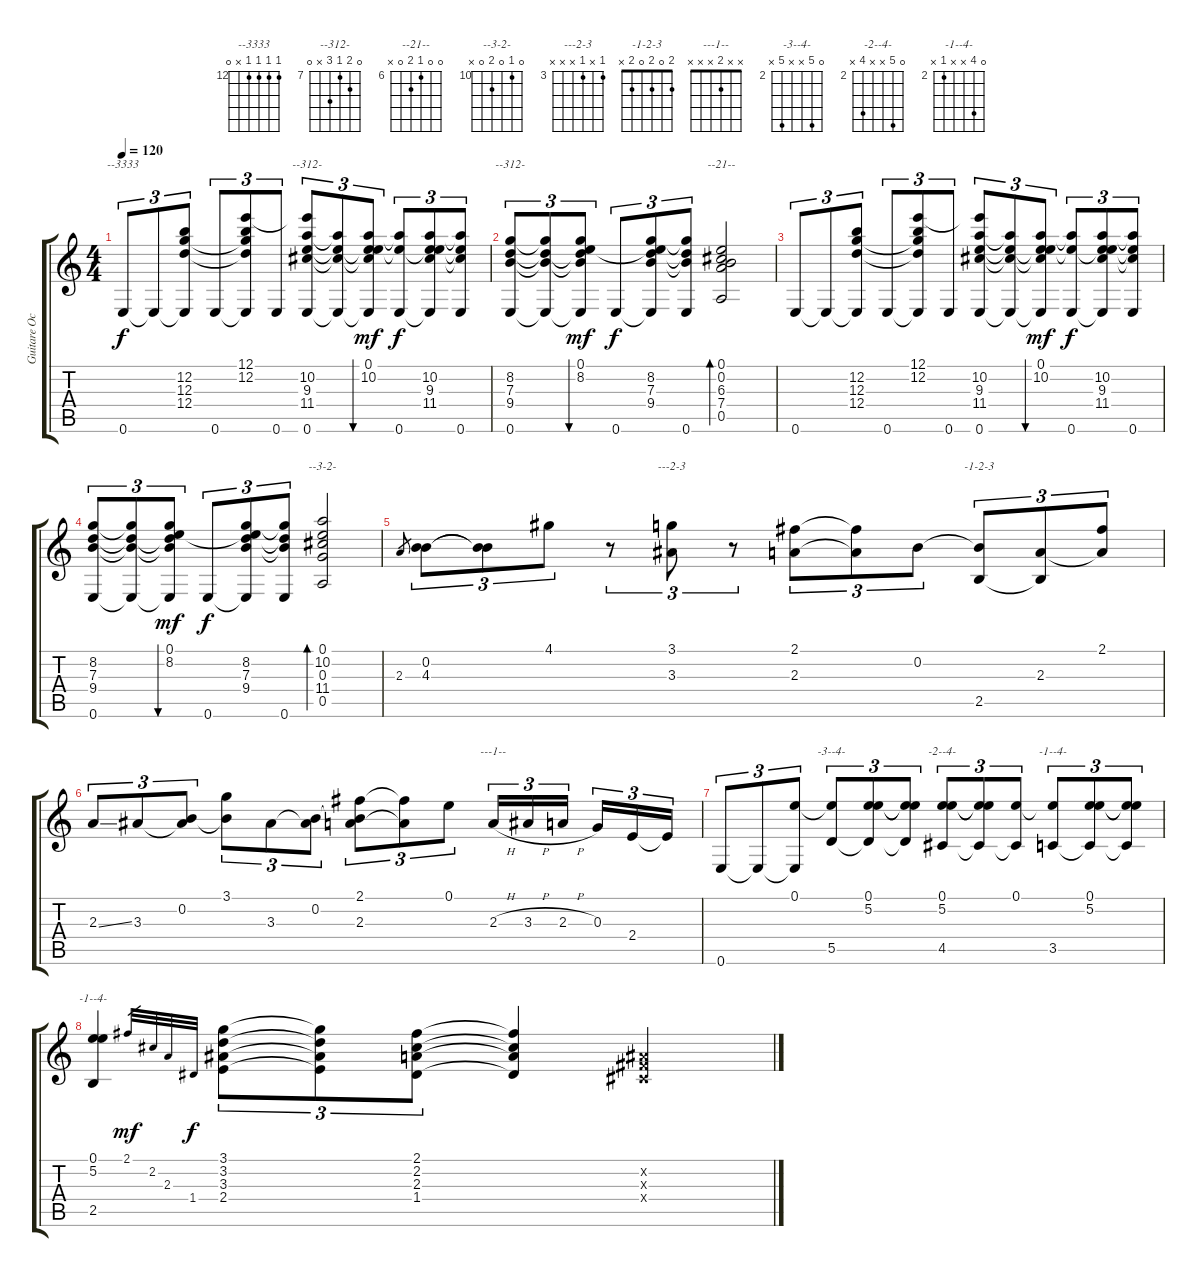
\track ("Guitare Octobre 2000" "Guitare Oc") {instrument acousticguitarnylon}
\staff {score tabs}
\tuning (E4 B3 G3 D3 A2 E2) {hide}
\chord ("--3333" 12 12 12 12 x 0) {firstfret 12}
\chord ("--312-" 0 10 9 11 x 0) {firstfret 9}
\chord ("--312-" 0 8 7 9 x 0) {firstfret 7}
\chord ("--21--" 0 0 6 7 0 x) {firstfret 6}
\chord ("--3-2-" 0 10 0 11 0 x) {firstfret 10}
\chord ("---2-3" 3 x 3 x x x) {firstfret 3}
\chord ("-1-2-3" 2 0 2 0 2 x)
\chord ("---1--" x x 2 x x x)
\chord ("-3--4-" 0 6 x x 6 x) {firstfret 2}
\chord ("-2--4-" 0 6 x x 5 x) {firstfret 2}
\chord ("-1--4-" 0 5 x x 3 x) {firstfret 2}
\chord ("-1--4-" 0 5 x x 2 x) {firstfret 2}
\ts (4 4)
\tempo 120
\clef g2
\ks c
0.6.8{tu (3 2) ch "--3333" dy f} 0.6{t}.8{tu (3 2)} (12.2 12.3 12.4 0.6{t}).8{tu (3 2)} 0.6.8{tu (3 2)} (12.1 12.2 12.3{t} 12.4{t} 0.6{t}).8{tu (3 2)} 0.6.8{tu (3 2)} (12.1{t} 10.2 9.3 11.4 0.6).8{tu (3 2) ch "--312-"} (10.2{t} 9.3{t} 11.4{t} 0.6{t}).8{tu (3 2)} (0.1 10.2 9.3{t} 11.4{t} 0.6{t}).8{tu (3 2) bu 120 dy mf} (0.1{t} 10.2{t} 0.6).8{tu (3 2) dy f} (0.1{t} 10.2 9.3 11.4 0.6{t}).8{tu (3 2)} (10.2{t} 9.3{t} 11.4{t} 0.6).8{tu (3 2)} |
(8.2 7.3 9.4 0.6).8{tu (3 2) ch "--312-"} (8.2{t} 7.3{t} 9.4{t} 0.6{t}).8{tu (3 2)} (0.1 8.2 7.3{t} 9.4{t} 0.6{t}).8{tu (3 2) bu 120 dy mf} 0.6.8{tu (3 2) dy f} (0.1{t} 8.2 7.3 9.4 0.6{t}).8{tu (3 2)} (8.2{t} 7.3{t} 9.4{t} 0.6).8{tu (3 2)} (0.1 0.2 6.3 7.4 0.5).2{bd 240 ch "--21--"} |
0.6.8{tu (3 2)} 0.6{t}.8{tu (3 2)} (12.2 12.3 12.4 0.6{t}).8{tu (3 2)} 0.6.8{tu (3 2)} (12.1 12.2 12.3{t} 12.4{t} 0.6{t}).8{tu (3 2)} 0.6.8{tu (3 2)} (12.1{t} 10.2 9.3 11.4 0.6).8{tu (3 2)} (10.2{t} 9.3{t} 11.4{t} 0.6{t}).8{tu (3 2)} (0.1 10.2 9.3{t} 11.4{t} 0.6{t}).8{tu (3 2) bu 120 dy mf} (0.1{t} 10.2{t} 0.6).8{tu (3 2) dy f} (0.1{t} 10.2 9.3 11.4 0.6{t}).8{tu (3 2)} (10.2{t} 9.3{t} 11.4{t} 0.6).8{tu (3 2)} |
(8.2 7.3 9.4 0.6).8{tu (3 2)} (8.2{t} 7.3{t} 9.4{t} 0.6{t}).8{tu (3 2)} (0.1 8.2 7.3{t} 9.4{t} 0.6{t}).8{tu (3 2) bu 120 dy mf} 0.6.8{tu (3 2) dy f} (0.1{t} 8.2 7.3 9.4 0.6{t}).8{tu (3 2)} (8.2{t} 7.3{t} 9.4{t} 0.6).8{tu (3 2)} (0.1 10.2 0.3 11.4 0.5).2{bd 240 ch "--3-2-"} |
2.3.8{gr} (0.2 4.3).8{tu (3 2)} (0.2{t} 4.3{t}).8{tu (3 2)} 4.1.8{tu (3 2)} r.8{tu (3 2)} (3.1 3.3).8{tu (3 2) ch "---2-3"} r.8{tu (3 2)} (2.1 2.3).8{tu (3 2)} (2.1{t} 2.3{t}).8{tu (3 2)} 0.2.8{tu (3 2)} (0.2{t} 2.5).8{tu (3 2) ch "-1-2-3"} (2.3 2.5{t}).8{tu (3 2)} (2.1 2.3{t}).8{tu (3 2)} |
2.3{ss}.8{tu (3 2)} 3.3.8{tu (3 2)} (0.2 3.3{t}).8{tu (3 2)} (3.1 0.2{t}).8{tu (3 2)} 3.3.8{tu (3 2)} (0.2 3.3{t}).8{tu (3 2)} (2.1 0.2{t} 2.3).8{tu (3 2)} (2.1{t} 2.3{t}).8{tu (3 2)} 0.1.8{tu (3 2)} 2.3{h}.16{tu (3 2) ch "---1--"} 3.3{h}.16{tu (3 2)} 2.3{h}.16{tu (3 2)} 0.3.16{tu (3 2)} 2.4.16{tu (3 2)} 2.4{t}.16{tu (3 2)} |
0.6.8{tu (3 2)} 0.6{t}.8{tu (3 2)} (0.1 0.6{t}).8{tu (3 2)} (0.1{t} 5.5).8{tu (3 2) ch "-3--4-"} (0.1 5.2 5.5{t}).8{tu (3 2)} (0.1{t} 5.2{t} 5.5{t}).8{tu (3 2)} (0.1 5.2 4.5).8{tu (3 2) ch "-2--4-"} (0.1{t} 5.2{t} 4.5{t}).8{tu (3 2)} (0.1 4.5{t}).8{tu (3 2)} (0.1{t} 3.5).8{tu (3 2) ch "-1--4-"} (0.1 5.2 3.5{t}).8{tu (3 2)} (0.1{t} 5.2{t} 3.5{t}).8{tu (3 2)} |
(0.1 5.2 2.5).4{ch "-1--4-"} 2.1.32{gr dy mf} 2.2.32{gr} 2.3.32{gr} 1.4.32{gr dy f} (3.1 3.2 3.3 2.4).8{tu (3 2)} (3.1{t} 3.2{t} 3.3{t} 2.4{t}).8{tu (3 2)} (2.1 2.2 2.3 1.4).8{tu (3 2)} (2.1{t} 2.2{t} 2.3{t} 1.4{t}).4 (-1.2{x} -1.3{x} -1.4{x}).4
